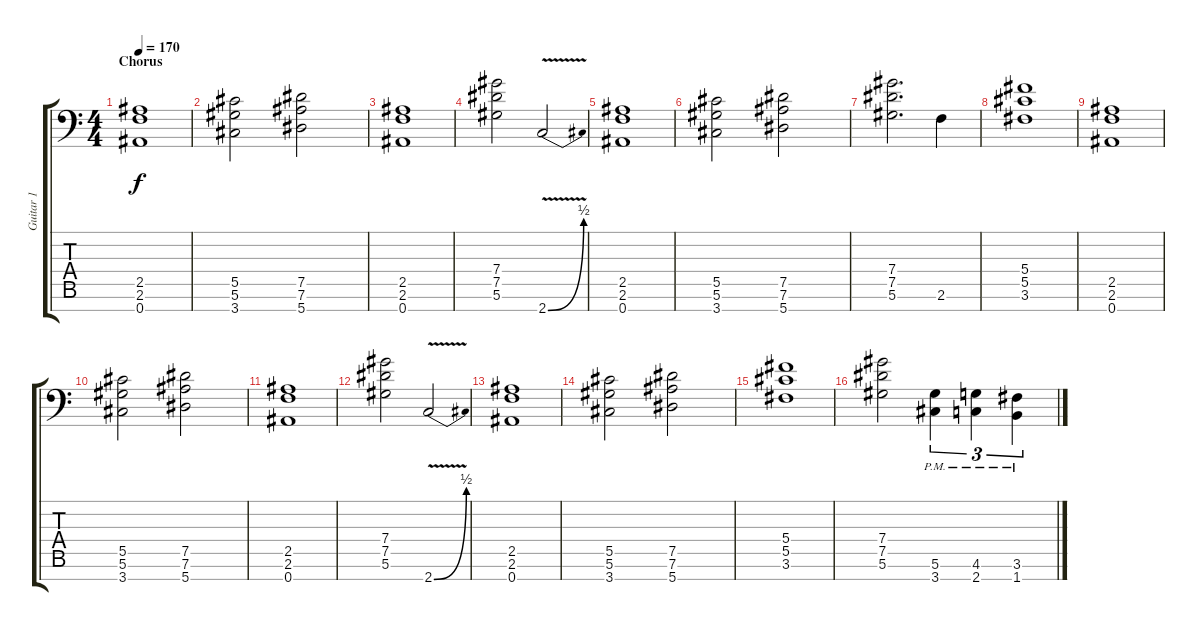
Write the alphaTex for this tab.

\track ("Guitar 1" "Guitar 1") {instrument distortionguitar}
\staff {score tabs}
\tuning (Eb4 Bb3 Gb3 Db3 Ab2 Eb2 Bb1) {hide}
\ts (4 4)
\section ("" "Chorus")
\tempo 170
\clef f4
\ks c
(2.5 2.6 0.7).1{dy f} |
(5.5 5.6 3.7).2 (7.5 7.6 5.7).2 |
(2.5 2.6 0.7).1 |
(7.4 7.5 5.6).2 2.7{be (bend 0 0 60 2) v}.2 |
(2.5 2.6 0.7).1 |
(5.5 5.6 3.7).2 (7.5 7.6 5.7).2 |
(7.4 7.5 5.6).2{d} 2.6.4 |
(5.4 5.5 3.6).1 |
(2.5 2.6 0.7).1 |
(5.5 5.6 3.7).2 (7.5 7.6 5.7).2 |
(2.5 2.6 0.7).1 |
(7.4 7.5 5.6).2 2.7{be (bend 0 0 60 2) v}.2 |
(2.5 2.6 0.7).1 |
(5.5 5.6 3.7).2 (7.5 7.6 5.7).2 |
(5.4 5.5 3.6).1 |
(7.4 7.5 5.6).2 (5.6{pm} 3.7{pm}).4{tu (3 2)} (4.6{pm} 2.7{pm}).4{tu (3 2)} (3.6{pm} 1.7{pm}).4{tu (3 2)}
